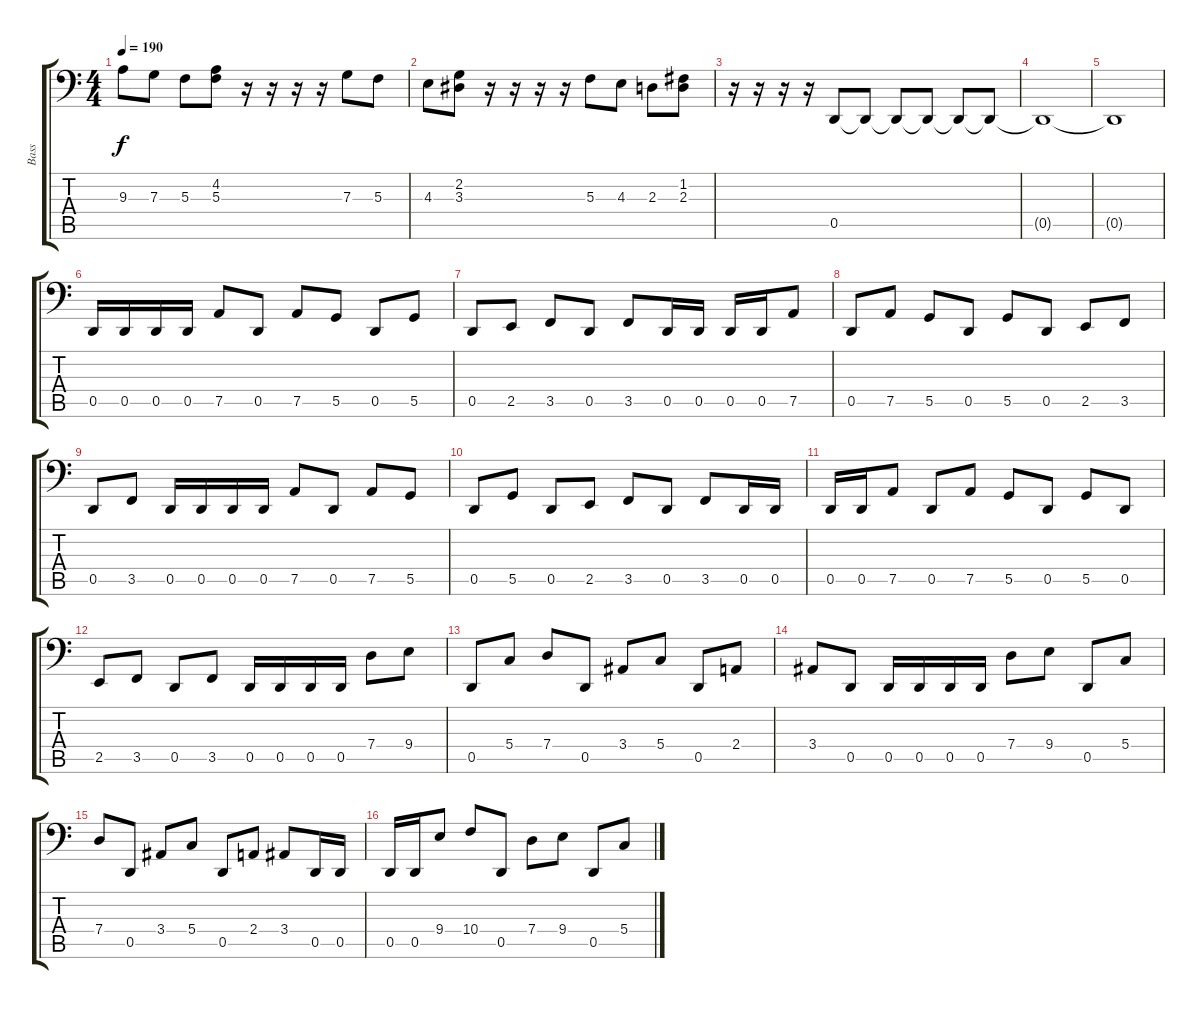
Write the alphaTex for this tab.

\track ("Bass" "Bass") {instrument electricbasspick}
\staff {score tabs}
\tuning (Bb2 F2 C2 G1 D1 A0) {hide}
\ts (4 4)
\tempo 190
\clef f4
\ks c
9.3.8{dy f} 7.3.8 5.3.8 (4.2 5.3).8 r.16 r.16 r.16 r.16 7.3.8 5.3.8 |
4.3.8 (2.2 3.3).8 r.16 r.16 r.16 r.16 5.3.8 4.3.8 2.3.8 (1.2 2.3).8 |
r.16 r.16 r.16 r.16 0.5.8 0.5{t}.8 0.5{t}.8 0.5{t}.8 0.5{t}.8 0.5{t}.8 |
0.5{t}.1 |
0.5{t}.1 |
0.5.16 0.5.16 0.5.16 0.5.16 7.5.8 0.5.8 7.5.8 5.5.8 0.5.8 5.5.8 |
0.5.8 2.5.8 3.5.8 0.5.8 3.5.8 0.5.16 0.5.16 0.5.16 0.5.16 7.5.8 |
0.5.8 7.5.8 5.5.8 0.5.8 5.5.8 0.5.8 2.5.8 3.5.8 |
0.5.8 3.5.8 0.5.16 0.5.16 0.5.16 0.5.16 7.5.8 0.5.8 7.5.8 5.5.8 |
0.5.8 5.5.8 0.5.8 2.5.8 3.5.8 0.5.8 3.5.8 0.5.16 0.5.16 |
0.5.16 0.5.16 7.5.8 0.5.8 7.5.8 5.5.8 0.5.8 5.5.8 0.5.8 |
2.5.8 3.5.8 0.5.8 3.5.8 0.5.16 0.5.16 0.5.16 0.5.16 7.4.8 9.4.8 |
0.5.8 5.4.8 7.4.8 0.5.8 3.4.8 5.4.8 0.5.8 2.4.8 |
3.4.8 0.5.8 0.5.16 0.5.16 0.5.16 0.5.16 7.4.8 9.4.8 0.5.8 5.4.8 |
7.4.8 0.5.8 3.4.8 5.4.8 0.5.8 2.4.8 3.4.8 0.5.16 0.5.16 |
0.5.16 0.5.16 9.4.8 10.4.8 0.5.8 7.4.8 9.4.8 0.5.8 5.4.8
